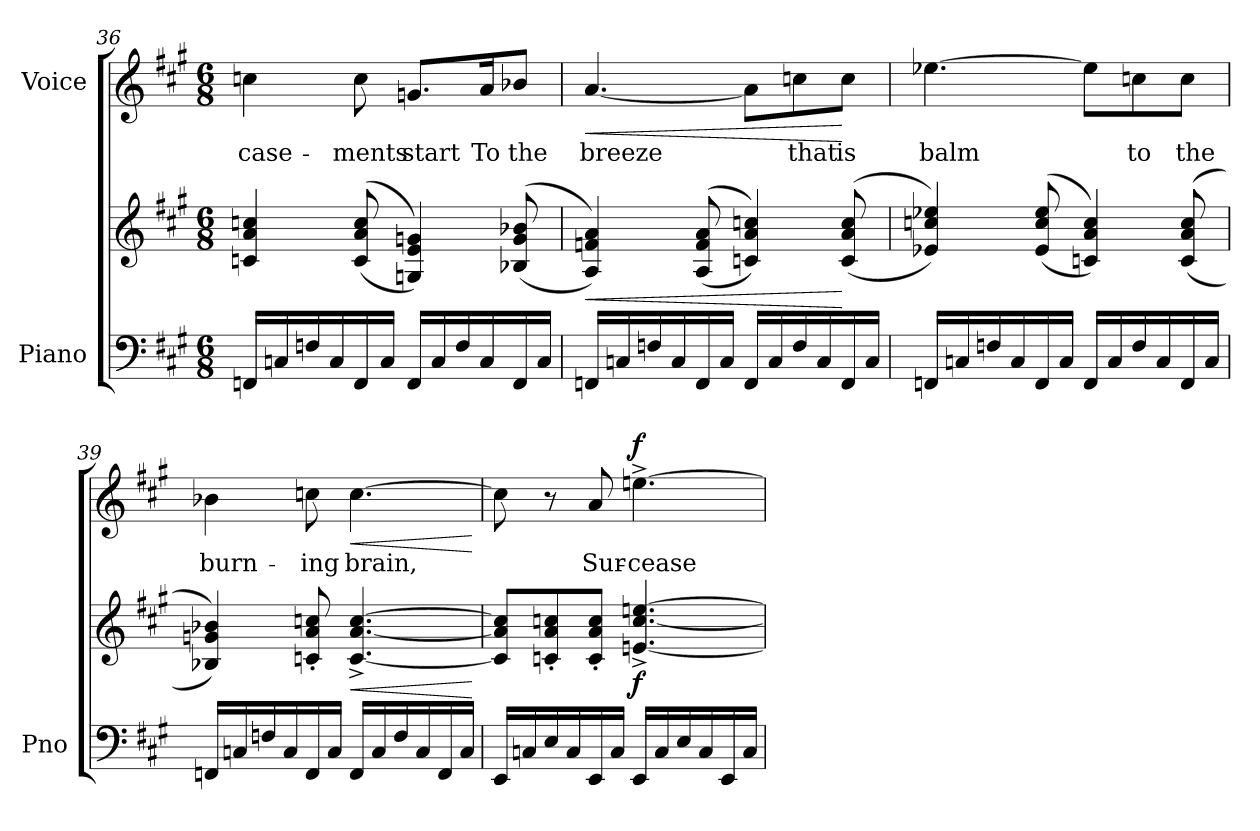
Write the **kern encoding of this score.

**kern	**kern	**dynam	**kern	**text	**dynam
*part2	*part2	*part2	*part1	*part1	*part1
*staff3	*staff2	*staff2/3	*staff1	*staff1	*staff1
*I"Piano	*	*	*I"Voice	*	*
*I'Pno	*	*	*	*	*
*clefF4	*clefG2	*	*clefG2	*	*
*k[f#c#g#]	*k[f#c#g#]	*	*k[f#c#g#]	*	*
*M6/8	*M6/8	*	*M6/8	*	*
=36	=36	=36	=36	=36	=36
16FFn/LL	4cn/ 4a/ 4ccn/	.	4ccn\	case-	.
16Cn/	.	.	.	.	.
16Fn/	.	.	.	.	.
16C/	.	.	.	.	.
16FF/	((>8c/ 8a/ 8cc/	.	8cc\	-ments	.
16C/JJ	.	.	.	.	.
16FF/LL	4Gn/ 4e/ 4gn/))	.	8.gn/L	start	.
16C/	.	.	.	.	.
16F/	.	.	.	.	.
16C/	.	.	16a/K	To	.
16FF/	((>8B-X/ 8g/ 8b-X/	.	8b-X/J	the	.
16C/JJ	.	.	.	.	.
=37	=37	=37	=37	=37	=37
!	!	!LO:HP:b	!	!	!LO:HP:b
16FFn/LL	4A/ 4fn/ 4a/))	<	[4.a/	breeze	<
16Cn/	.	.	.	.	.
16Fn/	.	.	.	.	.
16C/	.	.	.	.	.
16FF/	(>(8A/ 8f/ 8a/	.	.	.	.
16C/JJ	.	.	.	.	.
16FF/LL	4cn/ 4a/ 4ccn/))	.	8a\L]	.	.
16C/	.	.	.	.	.
16F/	.	.	8ccn\	that	.
16C/	.	.	.	.	.
16FF/	((>8c/ 8a/ 8cc/	[	8cc\J	is	[
16C/JJ	.	.	.	.	.
=38	=38	=38	=38	=38	=38
16FFn/LL	4e-X/ 4ccn/ 4ee-X/))	.	[4.ee-X\	balm	.
16Cn/	.	.	.	.	.
16Fn/	.	.	.	.	.
16C/	.	.	.	.	.
16FF/	(>(8e-/ 8cc/ 8ee-/	.	.	.	.
16C/JJ	.	.	.	.	.
16FF/LL	4cn/ 4a/ 4cc/))	.	8ee-\L]	.	.
16C/	.	.	.	.	.
16F/	.	.	8ccn\	to	.
16C/	.	.	.	.	.
16FF/	((>8c/ 8a/ 8cc/	.	8cc\J	the	.
16C/JJ	.	.	.	.	.
=39	=39	=39	=39	=39	=39
16FFn/LL	4B-X/ 4gn/ 4b-X/))	.	4b-X\	burn-	.
16Cn/	.	.	.	.	.
16Fn/	.	.	.	.	.
16C/	.	.	.	.	.
16FF/	8cn/' 8a/' 8ccn/'	.	8ccn\	-ing	.
16C/JJ	.	.	.	.	.
!	!	!LO:HP:b	!	!	!LO:HP:b
16FF/LL	[4.c/^ [4.a/^ [4.cc/^	<	[4.cc\	brain,	<
16C/	.	.	.	.	.
16F/	.	.	.	.	.
16C/	.	.	.	.	.
16FF/	.	.	.	.	.
16C/JJ	.	.	.	.	.
.	.	[	.	.	[
=40	=40	=40	=40	=40	=40
16EE/LL	8c/] 8a/] 8cc/]L	.	8cc\]	.	.
16Cn/	.	.	.	.	.
16E/	8cn/' 8a/' 8ccn/'	.	8r	.	.
16C/	.	.	.	.	.
16EE/	8c/' 8a/' 8cc/'J	.	8a/	Sur-	.
16C/JJ	.	.	.	.	.
!	!	!LO:DY:b	!	!	!LO:DY:a
16EE/LL	[4.en/^ [4.cc/^ [4.een/^	f	[4.een^\	-cease	f
16C/	.	.	.	.	.
16E/	.	.	.	.	.
16C/	.	.	.	.	.
16EE/	.	.	.	.	.
16C/JJ	.	.	.	.	.
=	=	=	=	=	=
*-	*-	*-	*-	*-	*-
